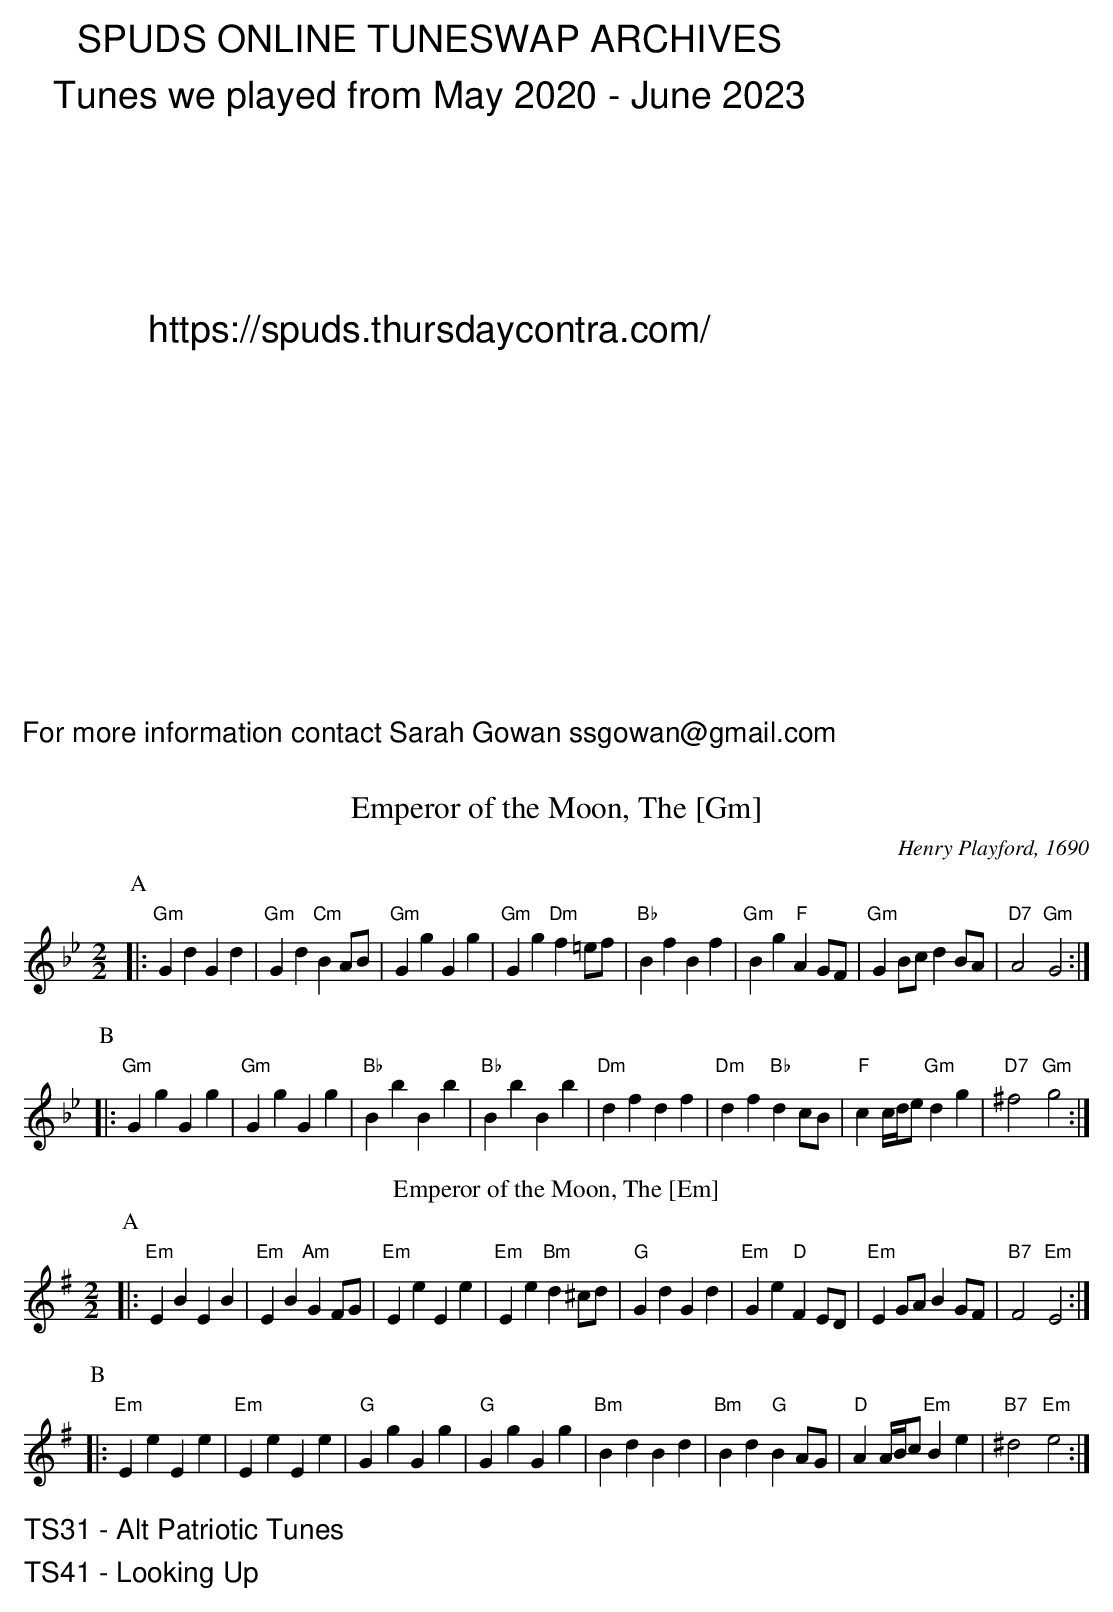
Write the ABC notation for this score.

X:1
T:Emperor of the Moon, The [Gm]
C:Henry Playford, 1690
L:1/4
M:2/2
K:Gm
P:A
|: "Gm"Gd Gd | "Gm"Gd "Cm"BA/B/ | "Gm"Gg Gg | "Gm"Gg "Dm"f=e/f/ |\
"Bb"Bf Bf | "Gm"Bg "F"AG/F/ | "Gm"GB/c/ dB/A/ | "D7"A2 "Gm"G2 :|
P:B
|: "Gm"Gg Gg | "Gm"Gg Gg | "Bb"Bb Bb | "Bb"Bb Bb |\
"Dm"df df | "Dm"df "Bb"dc/B/ | "F"cc/4d/4e/ "Gm"dg | "D7"^f2 "Gm"g2 :|
T:Emperor of the Moon, The [Em]
C:Henry Playford, 1690
L:1/4
M:2/2
K:Em
P:A
|: "Em"EB EB | "Em"EB "Am"GF/2G/2 | "Em"Ee Ee | "Em"Ee "Bm"d^c/2d/2 |\
"G"Gd Gd | "Em"Ge "D"FE/2D/2 | "Em"EG/2A/2 BG/2F/2 | "B7"F2 "Em"E2 :|
P:B
|: "Em"Ee Ee | "Em"Ee Ee | "G"Gg Gg | "G"Gg Gg |\
"Bm"Bd Bd | "Bm"Bd "G"BA/2G/2 | "D"AA/4B/4c/2 "Em"Be | "B7"^d2 "Em"e2 :|
